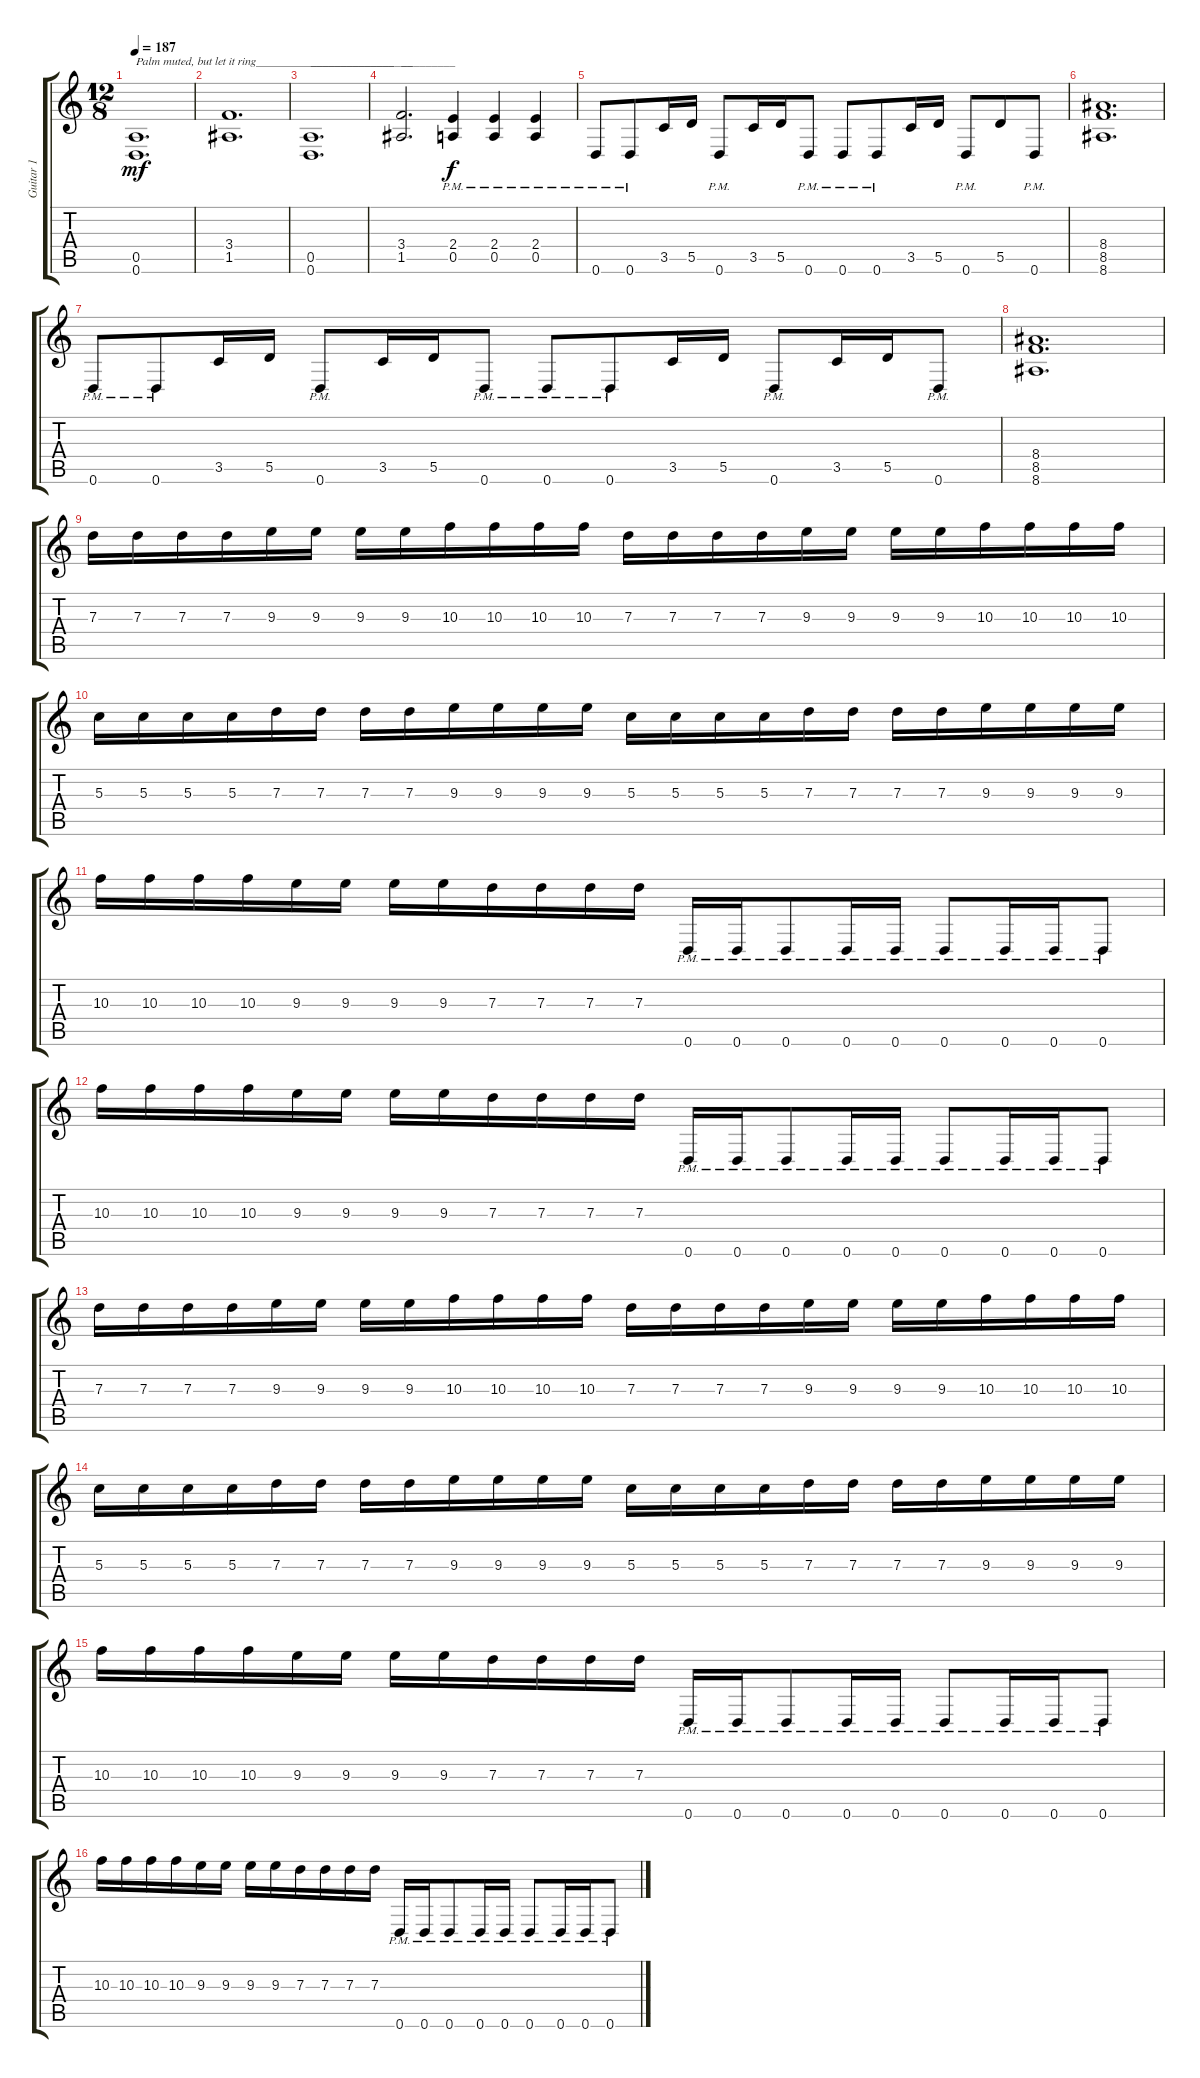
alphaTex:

\track ("Guitar 1" "Guitar 1") {instrument distortionguitar}
\staff {score tabs}
\tuning (E4 B3 G3 D3 A2 D2) {hide}
\ts (12 8)
\tempo 187
\clef g2
\ks c
(0.5 0.6).1{d txt "Palm muted, but let it ring_______________________" dy mf} |
(3.4 1.5).1{d} |
(0.5 0.6).1{d txt "_________________"} |
(3.4 1.5).2{d txt "_________"} (2.4{pm} 0.5{pm}).4{dy f} (2.4{pm} 0.5{pm}).4 (2.4{pm} 0.5{pm}).4 |
0.6{pm}.8 0.6{pm}.8 3.5.16 5.5.16 0.6{pm}.8 3.5.16 5.5.16 0.6{pm}.8 0.6{pm}.8 0.6{pm}.8 3.5.16 5.5.16 0.6{pm}.8 5.5.8 0.6{pm}.8 |
(8.4 8.5 8.6).1{d} |
0.6{pm}.8 0.6{pm}.8 3.5.16 5.5.16 0.6{pm}.8 3.5.16 5.5.16 0.6{pm}.8 0.6{pm}.8 0.6{pm}.8 3.5.16 5.5.16 0.6{pm}.8 3.5.16 5.5.16 0.6{pm}.8 |
(8.4 8.5 8.6).1{d} |
7.3.16 7.3.16 7.3.16 7.3.16 9.3.16 9.3.16 9.3.16 9.3.16 10.3.16 10.3.16 10.3.16 10.3.16 7.3.16 7.3.16 7.3.16 7.3.16 9.3.16 9.3.16 9.3.16 9.3.16 10.3.16 10.3.16 10.3.16 10.3.16 |
5.3.16 5.3.16 5.3.16 5.3.16 7.3.16 7.3.16 7.3.16 7.3.16 9.3.16 9.3.16 9.3.16 9.3.16 5.3.16 5.3.16 5.3.16 5.3.16 7.3.16 7.3.16 7.3.16 7.3.16 9.3.16 9.3.16 9.3.16 9.3.16 |
10.3.16 10.3.16 10.3.16 10.3.16 9.3.16 9.3.16 9.3.16 9.3.16 7.3.16 7.3.16 7.3.16 7.3.16 0.6{pm}.16 0.6{pm}.16 0.6{pm}.8 0.6{pm}.16 0.6{pm}.16 0.6{pm}.8 0.6{pm}.16 0.6{pm}.16 0.6{pm}.8 |
10.3.16 10.3.16 10.3.16 10.3.16 9.3.16 9.3.16 9.3.16 9.3.16 7.3.16 7.3.16 7.3.16 7.3.16 0.6{pm}.16 0.6{pm}.16 0.6{pm}.8 0.6{pm}.16 0.6{pm}.16 0.6{pm}.8 0.6{pm}.16 0.6{pm}.16 0.6{pm}.8 |
7.3.16 7.3.16 7.3.16 7.3.16 9.3.16 9.3.16 9.3.16 9.3.16 10.3.16 10.3.16 10.3.16 10.3.16 7.3.16 7.3.16 7.3.16 7.3.16 9.3.16 9.3.16 9.3.16 9.3.16 10.3.16 10.3.16 10.3.16 10.3.16 |
5.3.16 5.3.16 5.3.16 5.3.16 7.3.16 7.3.16 7.3.16 7.3.16 9.3.16 9.3.16 9.3.16 9.3.16 5.3.16 5.3.16 5.3.16 5.3.16 7.3.16 7.3.16 7.3.16 7.3.16 9.3.16 9.3.16 9.3.16 9.3.16 |
10.3.16 10.3.16 10.3.16 10.3.16 9.3.16 9.3.16 9.3.16 9.3.16 7.3.16 7.3.16 7.3.16 7.3.16 0.6{pm}.16 0.6{pm}.16 0.6{pm}.8 0.6{pm}.16 0.6{pm}.16 0.6{pm}.8 0.6{pm}.16 0.6{pm}.16 0.6{pm}.8 |
10.3.16 10.3.16 10.3.16 10.3.16 9.3.16 9.3.16 9.3.16 9.3.16 7.3.16 7.3.16 7.3.16 7.3.16 0.6{pm}.16 0.6{pm}.16 0.6{pm}.8 0.6{pm}.16 0.6{pm}.16 0.6{pm}.8 0.6{pm}.16 0.6{pm}.16 0.6{pm}.8
